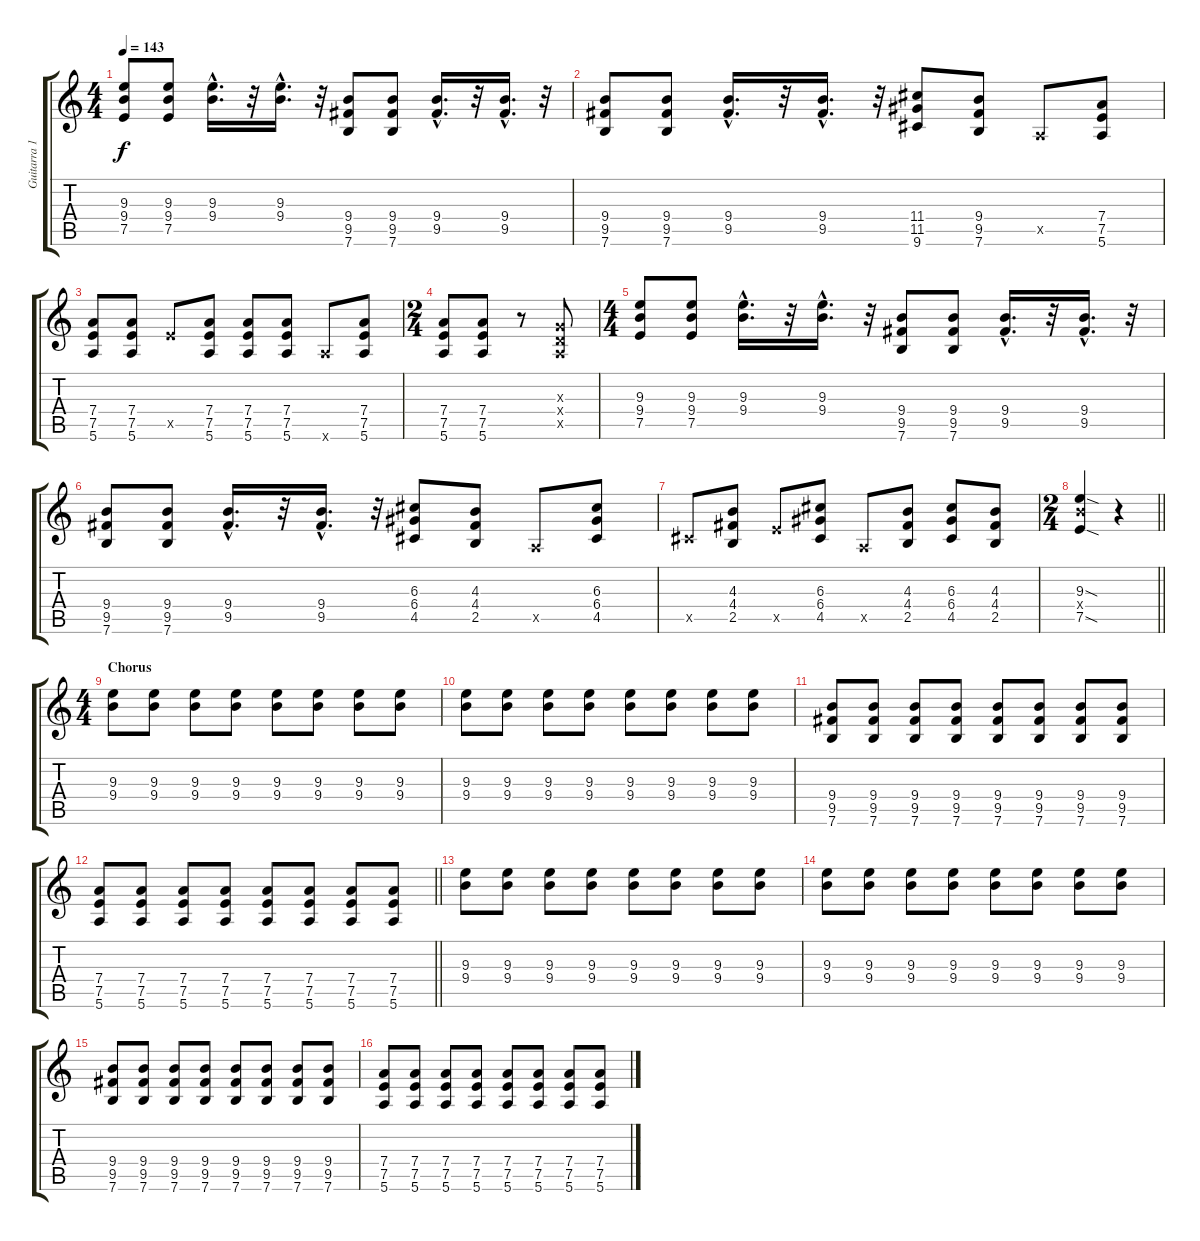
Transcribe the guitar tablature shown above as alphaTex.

\track ("Guitarra 1 - Mathias" "Guitarra 1") {instrument distortionguitar}
\staff {score tabs}
\tuning (E4 B3 G3 D3 A2 E2) {hide}
\ts (4 4)
\tempo 143
\clef g2
\ks c
(9.3 9.4 7.5).8{dy f} (9.3 9.4 7.5).8 (9.3{hac} 9.4{hac}).16{d} r.32 (9.3{hac} 9.4{hac}).16{d} r.32 (9.4 9.5 7.6).8 (9.4 9.5 7.6).8 (9.4{hac} 9.5{hac}).16{d} r.32 (9.4{hac} 9.5{hac}).16{d} r.32 |
(9.4 9.5 7.6).8 (9.4 9.5 7.6).8 (9.4{hac} 9.5{hac}).16{d} r.32 (9.4{hac} 9.5{hac}).16{d} r.32 (11.4 11.5 9.6).8 (9.4 9.5 7.6).8 0.5{x}.8 (7.4 7.5 5.6).8 |
(7.4 7.5 5.6).8 (7.4 7.5 5.6).8 7.5{x}.8 (7.4 7.5 5.6).8 (7.4 7.5 5.6).8 (7.4 7.5 5.6).8 5.6{x}.8 (7.4 7.5 5.6).8 |
\ts (2 4)
(7.4 7.5 5.6).8 (7.4 7.5 5.6).8 r.8 (0.3{x} 0.4{x} 0.5{x}).8 |
\ts (4 4)
(9.3 9.4 7.5).8 (9.3 9.4 7.5).8 (9.3{hac} 9.4{hac}).16{d} r.32 (9.3{hac} 9.4{hac}).16{d} r.32 (9.4 9.5 7.6).8 (9.4 9.5 7.6).8 (9.4{hac} 9.5{hac}).16{d} r.32 (9.4{hac} 9.5{hac}).16{d} r.32 |
(9.4 9.5 7.6).8 (9.4 9.5 7.6).8 (9.4{hac} 9.5{hac}).16{d} r.32 (9.4{hac} 9.5{hac}).16{d} r.32 (6.3 6.4 4.5).8 (4.3 4.4 2.5).8 0.5{x}.8 (6.3 6.4 4.5).8 |
4.5{x}.8 (4.3 4.4 2.5).8 7.5{x}.8 (6.3 6.4 4.5).8 0.5{x}.8 (4.3 4.4 2.5).8 (6.3 6.4 4.5).8 (4.3 4.4 2.5).8 |
\ts (2 4)
\barLineRight lightlight
(9.3{sod} 9.4{x} 7.5{sod}).4 r.4 |
\ts (4 4)
\section ("" "Chorus")
(9.3 9.4).8 (9.3 9.4).8 (9.3 9.4).8 (9.3 9.4).8 (9.3 9.4).8 (9.3 9.4).8 (9.3 9.4).8 (9.3 9.4).8 |
(9.3 9.4).8 (9.3 9.4).8 (9.3 9.4).8 (9.3 9.4).8 (9.3 9.4).8 (9.3 9.4).8 (9.3 9.4).8 (9.3 9.4).8 |
(9.4 9.5 7.6).8 (9.4 9.5 7.6).8 (9.4 9.5 7.6).8 (9.4 9.5 7.6).8 (9.4 9.5 7.6).8 (9.4 9.5 7.6).8 (9.4 9.5 7.6).8 (9.4 9.5 7.6).8 |
\barLineRight lightlight
(7.4 7.5 5.6).8 (7.4 7.5 5.6).8 (7.4 7.5 5.6).8 (7.4 7.5 5.6).8 (7.4 7.5 5.6).8 (7.4 7.5 5.6).8 (7.4 7.5 5.6).8 (7.4 7.5 5.6).8 |
(9.3 9.4).8 (9.3 9.4).8 (9.3 9.4).8 (9.3 9.4).8 (9.3 9.4).8 (9.3 9.4).8 (9.3 9.4).8 (9.3 9.4).8 |
(9.3 9.4).8 (9.3 9.4).8 (9.3 9.4).8 (9.3 9.4).8 (9.3 9.4).8 (9.3 9.4).8 (9.3 9.4).8 (9.3 9.4).8 |
(9.4 9.5 7.6).8 (9.4 9.5 7.6).8 (9.4 9.5 7.6).8 (9.4 9.5 7.6).8 (9.4 9.5 7.6).8 (9.4 9.5 7.6).8 (9.4 9.5 7.6).8 (9.4 9.5 7.6).8 |
(7.4 7.5 5.6).8 (7.4 7.5 5.6).8 (7.4 7.5 5.6).8 (7.4 7.5 5.6).8 (7.4 7.5 5.6).8 (7.4 7.5 5.6).8 (7.4 7.5 5.6).8 (7.4 7.5 5.6).8
